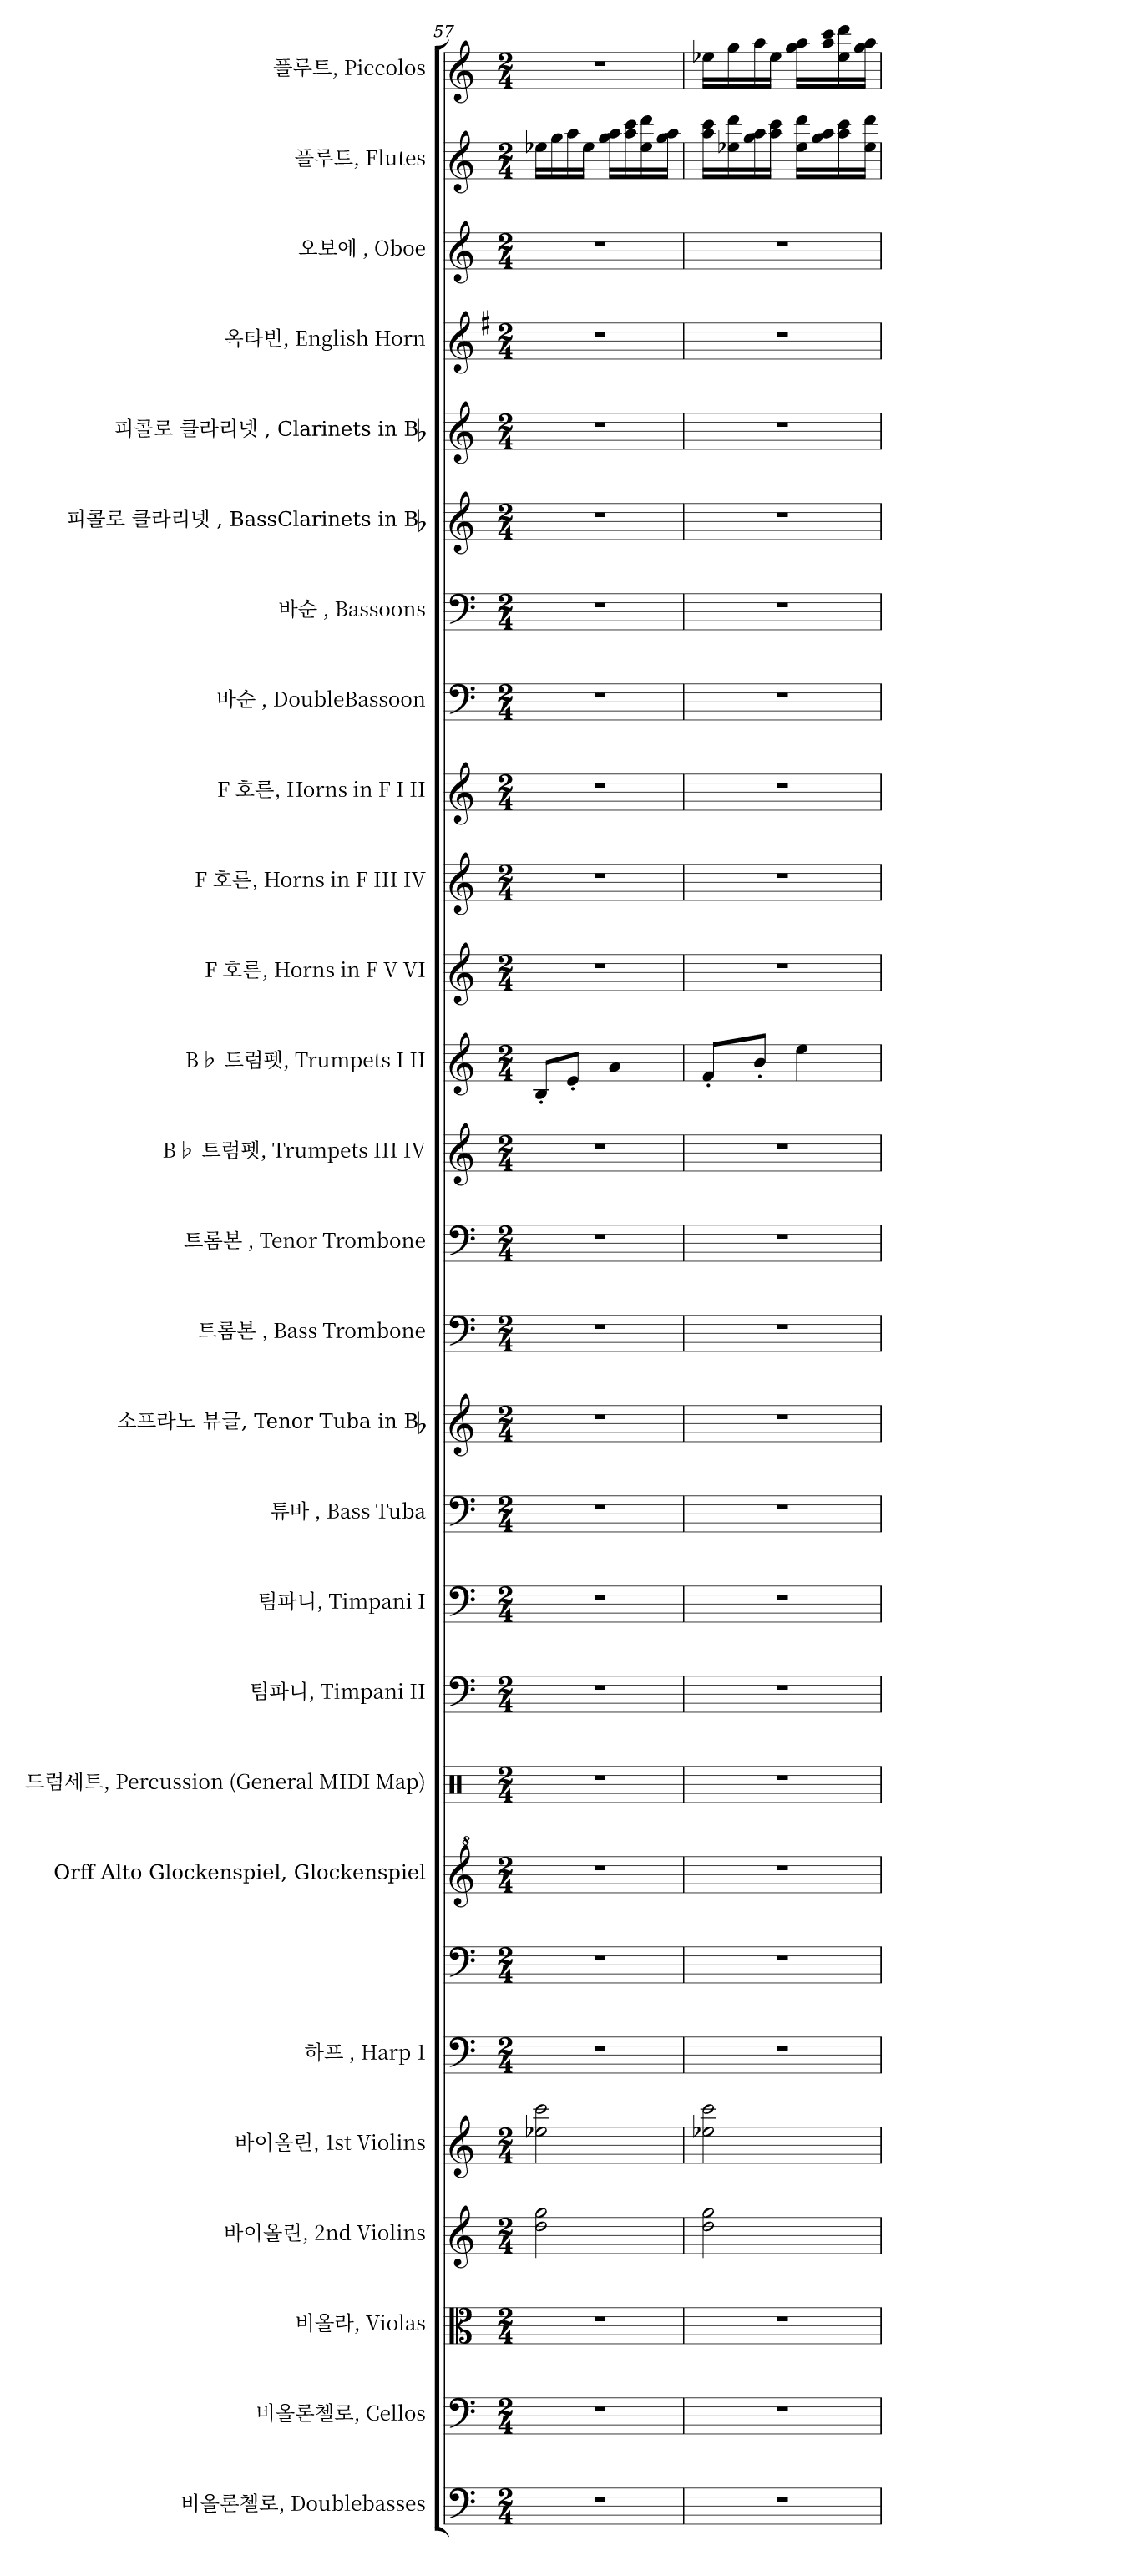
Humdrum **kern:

**kern	**kern	**kern	**kern	**kern	**kern	**kern	**kern	**kern	**kern	**kern	**kern	**kern	**kern	**kern	**kern	**kern	**kern	**kern	**kern	**kern	**kern	**kern	**kern	**kern	**kern	**kern	**kern
*part27	*part26	*part25	*part24	*part23	*part22	*part22	*part21	*part20	*part19	*part18	*part17	*part16	*part15	*part14	*part13	*part12	*part11	*part10	*part9	*part8	*part7	*part6	*part5	*part4	*part3	*part2	*part1
*staff28	*staff27	*staff26	*staff25	*staff24	*staff23	*staff22	*staff21	*staff20	*staff19	*staff18	*staff17	*staff16	*staff15	*staff14	*staff13	*staff12	*staff11	*staff10	*staff9	*staff8	*staff7	*staff6	*staff5	*staff4	*staff3	*staff2	*staff1
*I"비올론첼로, Doublebasses	*I"비올론첼로, Cellos	*I"비올라, Violas	*I"바이올린, 2nd Violins	*I"바이올린, 1st Violins	*I"하프 , Harp 1	*	*I"Orff Alto Glockenspiel, Glockenspiel	*I"드럼세트, Percussion (General MIDI Map)	*I"팀파니, Timpani II	*I"팀파니, Timpani I	*I"튜바 , Bass Tuba	*I"소프라노 뷰글, Tenor Tuba in Bb	*I"트롬본 , Bass Trombone	*I"트롬본 , Tenor Trombone	*I"B♭ 트럼펫, Trumpets III IV	*I"B♭ 트럼펫, Trumpets I II	*I"F 호른, Horns in F  V  VI	*I"F 호른, Horns in F III IV	*I"F 호른, Horns in F  I  II	*I"바순 , DoubleBassoon	*I"바순 , Bassoons	*I"피콜로 클라리넷 , BassClarinets in Bb	*I"피콜로 클라리넷 , Clarinets in Bb	*I"옥타빈, English Horn	*I"오보에 , Oboe	*I"플루트, Flutes	*I"플루트, Piccolos
*	*	*I'Vlas.	*I'Vlns.	*I'Vlns.	*I'Hrp.	*	*I'O. A. Glk.	*	*I'Timp.	*I'Timp.	*I'Tba.	*	*I'Tbn.	*I'Tbn.	*I'B♭ Tpt.	*I'B♭ Tpt.	*I'F Hn.	*I'F Hn.	*I'F Hn.	*	*I'Bsn.	*	*	*	*I'Ob.	*I'Fl.	*
*clefF4	*clefF4	*clefC3	*clefG2	*clefG2	*clefF4	*clefF4	*clefG^2	*clefX	*clefF4	*clefF4	*clefF4	*clefG2	*clefF4	*clefF4	*clefG2	*clefG2	*clefG2	*clefG2	*clefG2	*clefF4	*clefF4	*clefG2	*clefG2	*clefG2	*clefG2	*clefG2	*clefG2
*	*	*	*	*	*	*	*	*	*	*	*	*	*	*	*ITrd1c2	*ITrd1c2	*ITrd4c7	*ITrd4c7	*ITrd4c7	*	*	*ITrd-5c-8	*ITrd-5c-8	*ITrd4c7	*	*	*
*k[]	*k[]	*k[]	*k[]	*k[]	*k[]	*k[]	*k[]	*k[]	*k[]	*k[]	*k[]	*k[]	*k[]	*k[]	*k[b-e-]	*k[b-e-]	*k[b-]	*k[b-]	*k[b-]	*k[]	*k[]	*k[b-e-a-d-]	*k[b-e-a-d-]	*k[]	*k[]	*k[]	*k[]
*M2/4	*M2/4	*M2/4	*M2/4	*M2/4	*M2/4	*M2/4	*M2/4	*M2/4	*M2/4	*M2/4	*M2/4	*M2/4	*M2/4	*M2/4	*M2/4	*M2/4	*M2/4	*M2/4	*M2/4	*M2/4	*M2/4	*M2/4	*M2/4	*M2/4	*M2/4	*M2/4	*M2/4
=57	=57	=57	=57	=57	=57	=57	=57	=57	=57	=57	=57	=57	=57	=57	=57	=57	=57	=57	=57	=57	=57	=57	=57	=57	=57	=57	=57
2r	2r	2r	2dd\ 2gg\	2ee-X\ 2ccc\	2r	2r	2r	2r	2r	2r	2r	2r	2r	2r	2r	8A'/L	2r	2r	2r	2r	2r	2r	2r	2r	2r	16ee-X\LL	2r
.	.	.	.	.	.	.	.	.	.	.	.	.	.	.	.	.	.	.	.	.	.	.	.	.	.	16gg\	.
.	.	.	.	.	.	.	.	.	.	.	.	.	.	.	.	8d'/J	.	.	.	.	.	.	.	.	.	16aa\	.
.	.	.	.	.	.	.	.	.	.	.	.	.	.	.	.	.	.	.	.	.	.	.	.	.	.	16ee-\JJ	.
.	.	.	.	.	.	.	.	.	.	.	.	.	.	.	.	4g/	.	.	.	.	.	.	.	.	.	16gg\ 16aa\LL	.
.	.	.	.	.	.	.	.	.	.	.	.	.	.	.	.	.	.	.	.	.	.	.	.	.	.	16aa\ 16ccc\	.
.	.	.	.	.	.	.	.	.	.	.	.	.	.	.	.	.	.	.	.	.	.	.	.	.	.	16ee-\ 16ddd\	.
.	.	.	.	.	.	.	.	.	.	.	.	.	.	.	.	.	.	.	.	.	.	.	.	.	.	16gg\ 16aa\JJ	.
=58	=58	=58	=58	=58	=58	=58	=58	=58	=58	=58	=58	=58	=58	=58	=58	=58	=58	=58	=58	=58	=58	=58	=58	=58	=58	=58	=58
2r	2r	2r	2dd\ 2gg\	2ee-X\ 2ccc\	2r	2r	2r	2r	2r	2r	2r	2r	2r	2r	2r	8e-'/L	2r	2r	2r	2r	2r	2r	2r	2r	2r	16aa\ 16ccc\LL	16ee-X\LL
.	.	.	.	.	.	.	.	.	.	.	.	.	.	.	.	.	.	.	.	.	.	.	.	.	.	16ee-X\ 16ddd\	16gg\
.	.	.	.	.	.	.	.	.	.	.	.	.	.	.	.	8a'/J	.	.	.	.	.	.	.	.	.	16gg\ 16aa\	16aa\
.	.	.	.	.	.	.	.	.	.	.	.	.	.	.	.	.	.	.	.	.	.	.	.	.	.	16aa\ 16ccc\JJ	16ee-\JJ
.	.	.	.	.	.	.	.	.	.	.	.	.	.	.	.	4dd\	.	.	.	.	.	.	.	.	.	16ee-\ 16ddd\LL	16gg\ 16aa\LL
.	.	.	.	.	.	.	.	.	.	.	.	.	.	.	.	.	.	.	.	.	.	.	.	.	.	16gg\ 16aa\	16aa\ 16ccc\
.	.	.	.	.	.	.	.	.	.	.	.	.	.	.	.	.	.	.	.	.	.	.	.	.	.	16aa\ 16ccc\	16ee-\ 16ddd\
.	.	.	.	.	.	.	.	.	.	.	.	.	.	.	.	.	.	.	.	.	.	.	.	.	.	16ee-\ 16ddd\JJ	16gg\ 16aa\JJ
=	=	=	=	=	=	=	=	=	=	=	=	=	=	=	=	=	=	=	=	=	=	=	=	=	=	=	=
*-	*-	*-	*-	*-	*-	*-	*-	*-	*-	*-	*-	*-	*-	*-	*-	*-	*-	*-	*-	*-	*-	*-	*-	*-	*-	*-	*-
